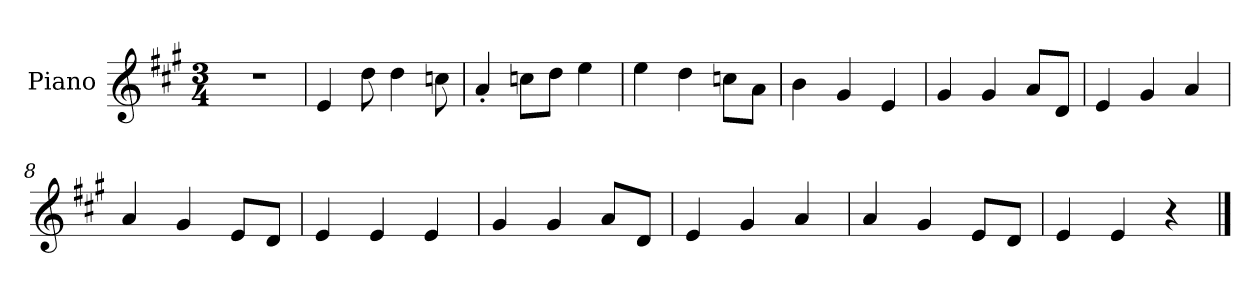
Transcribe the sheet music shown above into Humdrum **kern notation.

**kern
*part1
*staff1
*I"Piano
*I'P-no
*clefG2
*k[f#c#g#]
*M3/4
*MM176
=1
2.r
=2
4e/
8dd\
4dd\
8ccn\
=3
4a'/
8ccn\L
8dd\J
4ee\
=4
4ee\
4dd\
8ccn\L
8a\J
=5
4b\
4g#/
4e/
=6
4g#/
4g#/
8a/L
8d/J
=7
4e/
4g#/
4a/
=8
4a/
4g#/
8e/L
8d/J
=9
4e/
4e/
4e/
!!LO:LB:g=z
=10
4g#/
4g#/
8a/L
8d/J
=11
4e/
4g#/
4a/
=12
4a/
4g#/
8e/L
8d/J
=13
4e/
4e/
4r
==
*-
